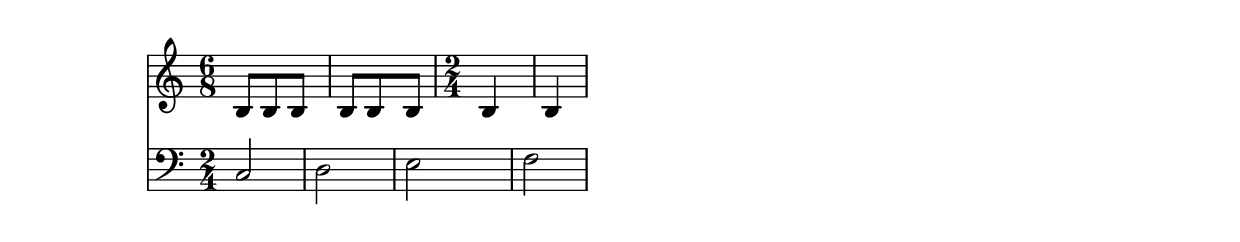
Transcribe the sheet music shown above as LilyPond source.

%% Do not edit this file; it is auto-generated from LSR!
%% Tags: rhythms
\version "2.11.35"

\header { texidoc = "
The measureLength variable, together with measurePosition, determines
when a barline is needed. However, when using \\compressMusic, the
scaling of durations makes it difficult to change time signatures
without making a mess of it. 

Therefore, measureLength has to be set manually, using the
ly:make-moment callback. The second argument has to be the same as the
second argument of \\compressMusic.
" }

\layout {
 \context { \Score
    \remove "Timing_translator"
    \remove "Default_bar_line_engraver"
 }
 \context {
   \Staff
   \consists "Timing_translator"
   \consists "Default_bar_line_engraver"
 }
}

<<
 \new Staff {
   \compressMusic #'( 8 . 5 ) {
     \time 6/8
     \set Timing.measureLength = #(ly:make-moment 3 5)
     b8 b b b b b
     \time 2/4
     \set Timing.measureLength = #(ly:make-moment 2 5)
     b4 b
     }
   }
 \new Staff {
   \clef bass
   \time 2/4
   c2 d e f  }
 >>

